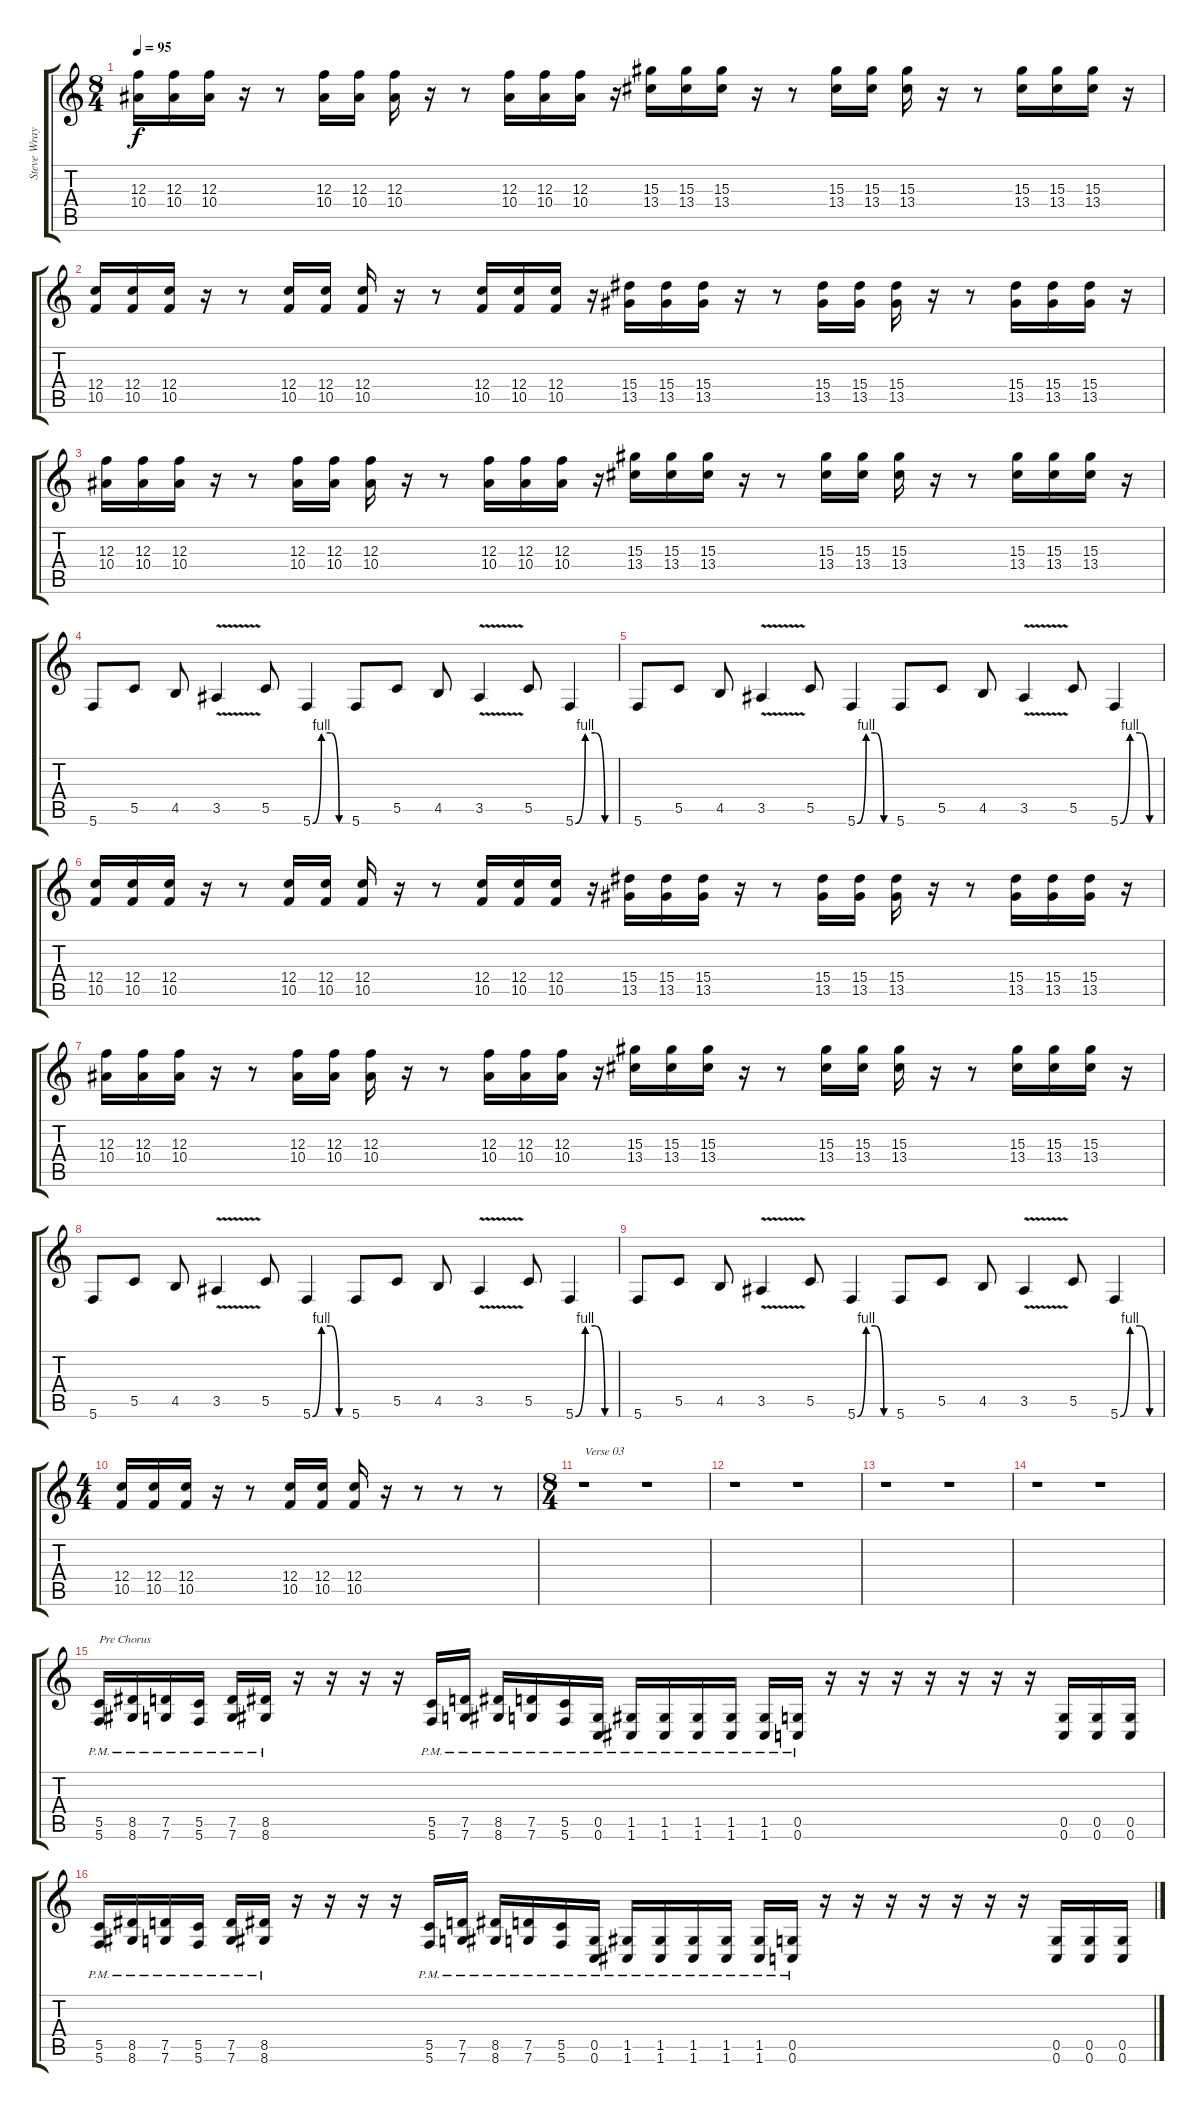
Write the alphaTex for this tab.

\track ("Steve Wray" "Steve Wray") {instrument distortionguitar}
\staff {score tabs}
\tuning (D4 A3 F3 C3 G2 C2) {hide}
\ts (8 4)
\tempo 95
\clef g2
\ks c
(12.3 10.4).16{dy f} (12.3 10.4).16 (12.3 10.4).16 r.16 r.8 (12.3 10.4).16 (12.3 10.4).16 (12.3 10.4).16 r.16 r.8 (12.3 10.4).16 (12.3 10.4).16 (12.3 10.4).16 r.16 (15.3 13.4).16 (15.3 13.4).16 (15.3 13.4).16 r.16 r.8 (15.3 13.4).16 (15.3 13.4).16 (15.3 13.4).16 r.16 r.8 (15.3 13.4).16 (15.3 13.4).16 (15.3 13.4).16 r.16 |
(12.4 10.5).16 (12.4 10.5).16 (12.4 10.5).16 r.16 r.8 (12.4 10.5).16 (12.4 10.5).16 (12.4 10.5).16 r.16 r.8 (12.4 10.5).16 (12.4 10.5).16 (12.4 10.5).16 r.16 (15.4 13.5).16 (15.4 13.5).16 (15.4 13.5).16 r.16 r.8 (15.4 13.5).16 (15.4 13.5).16 (15.4 13.5).16 r.16 r.8 (15.4 13.5).16 (15.4 13.5).16 (15.4 13.5).16 r.16 |
(12.3 10.4).16 (12.3 10.4).16 (12.3 10.4).16 r.16 r.8 (12.3 10.4).16 (12.3 10.4).16 (12.3 10.4).16 r.16 r.8 (12.3 10.4).16 (12.3 10.4).16 (12.3 10.4).16 r.16 (15.3 13.4).16 (15.3 13.4).16 (15.3 13.4).16 r.16 r.8 (15.3 13.4).16 (15.3 13.4).16 (15.3 13.4).16 r.16 r.8 (15.3 13.4).16 (15.3 13.4).16 (15.3 13.4).16 r.16 |
5.6.8 5.5.8 4.5.8 3.5{v}.4 5.5.8 5.6{be (custom 0 0 15 4 30 4 45 0 60 0)}.4 5.6.8 5.5.8 4.5.8 3.5{v}.4 5.5.8 5.6{be (custom 0 0 15 4 30 4 45 0 60 0)}.4 |
5.6.8 5.5.8 4.5.8 3.5{v}.4 5.5.8 5.6{be (custom 0 0 15 4 30 4 45 0 60 0)}.4 5.6.8 5.5.8 4.5.8 3.5{v}.4 5.5.8 5.6{be (custom 0 0 15 4 30 4 45 0 60 0)}.4 |
(12.4 10.5).16 (12.4 10.5).16 (12.4 10.5).16 r.16 r.8 (12.4 10.5).16 (12.4 10.5).16 (12.4 10.5).16 r.16 r.8 (12.4 10.5).16 (12.4 10.5).16 (12.4 10.5).16 r.16 (15.4 13.5).16 (15.4 13.5).16 (15.4 13.5).16 r.16 r.8 (15.4 13.5).16 (15.4 13.5).16 (15.4 13.5).16 r.16 r.8 (15.4 13.5).16 (15.4 13.5).16 (15.4 13.5).16 r.16 |
(12.3 10.4).16 (12.3 10.4).16 (12.3 10.4).16 r.16 r.8 (12.3 10.4).16 (12.3 10.4).16 (12.3 10.4).16 r.16 r.8 (12.3 10.4).16 (12.3 10.4).16 (12.3 10.4).16 r.16 (15.3 13.4).16 (15.3 13.4).16 (15.3 13.4).16 r.16 r.8 (15.3 13.4).16 (15.3 13.4).16 (15.3 13.4).16 r.16 r.8 (15.3 13.4).16 (15.3 13.4).16 (15.3 13.4).16 r.16 |
5.6.8 5.5.8 4.5.8 3.5{v}.4 5.5.8 5.6{be (custom 0 0 15 4 30 4 45 0 60 0)}.4 5.6.8 5.5.8 4.5.8 3.5{v}.4 5.5.8 5.6{be (custom 0 0 15 4 30 4 45 0 60 0)}.4 |
5.6.8 5.5.8 4.5.8 3.5{v}.4 5.5.8 5.6{be (custom 0 0 15 4 30 4 45 0 60 0)}.4 5.6.8 5.5.8 4.5.8 3.5{v}.4 5.5.8 5.6{be (custom 0 0 15 4 30 4 45 0 60 0)}.4 |
\ts (4 4)
(12.4 10.5).16 (12.4 10.5).16 (12.4 10.5).16 r.16 r.8 (12.4 10.5).16 (12.4 10.5).16 (12.4 10.5).16 r.16 r.8 r.8 r.8 |
\ts (8 4)
r.1{txt "Verse 03"} r.1 |
r.1 r.1 |
r.1 r.1 |
r.1 r.1 |
(5.5{pm} 5.6{pm}).16{txt "Pre Chorus" instrument distortionguitar} (8.5{pm} 8.6{pm}).16 (7.5{pm} 7.6{pm}).16 (5.5{pm} 5.6{pm}).16 (7.5{pm} 7.6{pm}).16 (8.5{pm} 8.6{pm}).16 r.16 r.16 r.16 r.16 (5.5{pm} 5.6{pm}).16 (7.5{pm} 7.6{pm}).16 (8.5{pm} 8.6{pm}).16 (7.5{pm} 7.6{pm}).16 (5.5{pm} 5.6{pm}).16 (0.5{pm} 0.6{pm}).16 (1.5{pm} 1.6{pm}).16 (1.5{pm} 1.6{pm}).16 (1.5{pm} 1.6{pm}).16 (1.5{pm} 1.6{pm}).16 (1.5{pm} 1.6{pm}).16 (0.5{pm} 0.6{pm}).16 r.16 r.16 r.16 r.16 r.16 r.16 r.16 (0.5 0.6).16 (0.5 0.6).16 (0.5 0.6).16 |
(5.5{pm} 5.6{pm}).16{instrument distortionguitar} (8.5{pm} 8.6{pm}).16 (7.5{pm} 7.6{pm}).16 (5.5{pm} 5.6{pm}).16 (7.5{pm} 7.6{pm}).16 (8.5{pm} 8.6{pm}).16 r.16 r.16 r.16 r.16 (5.5{pm} 5.6{pm}).16 (7.5{pm} 7.6{pm}).16 (8.5{pm} 8.6{pm}).16 (7.5{pm} 7.6{pm}).16 (5.5{pm} 5.6{pm}).16 (0.5{pm} 0.6{pm}).16 (1.5{pm} 1.6{pm}).16 (1.5{pm} 1.6{pm}).16 (1.5{pm} 1.6{pm}).16 (1.5{pm} 1.6{pm}).16 (1.5{pm} 1.6{pm}).16 (0.5{pm} 0.6{pm}).16 r.16 r.16 r.16 r.16 r.16 r.16 r.16 (0.5 0.6).16 (0.5 0.6).16 (0.5 0.6).16
